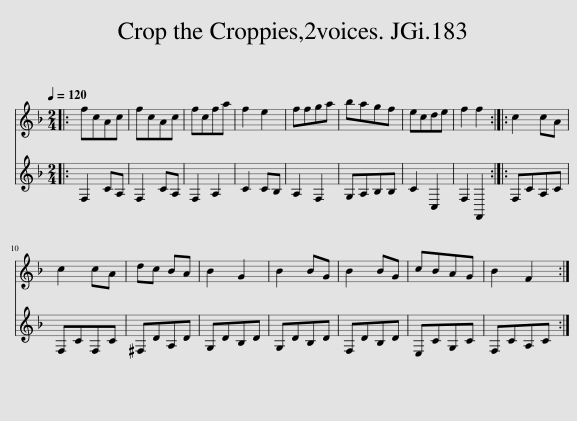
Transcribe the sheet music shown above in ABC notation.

X:1
%%score 1 2
L:1/8
Q:1/4=120
M:2/4
I:linebreak $
K:F
V:1 treble
V:2 treble
V:1
|: fcAc | fcAc | fcfa | f2 e2 | ffga | %5
 bagf | ecde | f2 f2 :: c2 cA |$ c2 cA | %10
 dc BA | B2 G2 | B2 BG | B2 BG | cBAG | %15
 B2 F2 :| %16
V:2
|: F,2 CA, | F,2 CA, | F,2 A,2 | C2 CB, | A,2 F,2 | %5
 G,A,B,B, | C2 C,2 | F,2 F,,2 :: F,CA,C |$ F,CF,C | %10
 ^F,DA,D | G,DB,D | G,DB,D | F,DB,D | E,CG,C | %15
 F,CA,C :| %16
